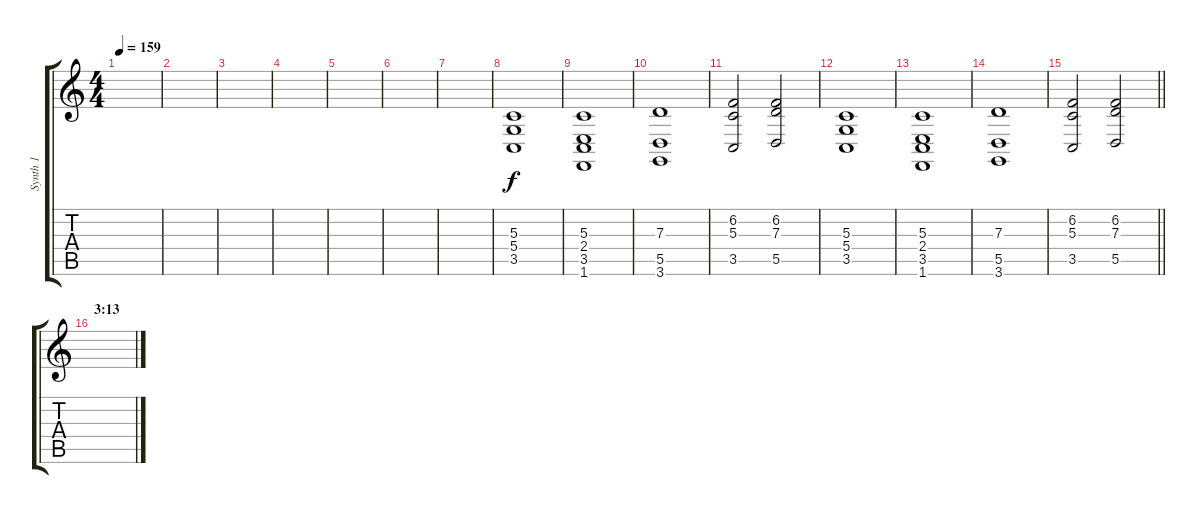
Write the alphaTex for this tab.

\track ("Synth 1" "Synth 1") {instrument pad4choir}
\staff {score tabs}
\tuning (E4 B3 G3 D3 A2 E2) {hide}
\ts (4 4)
\tempo 159
\clef g2
\ks c
|
|
|
|
|
|
|
(5.3 5.4 3.5).1 |
(5.3 2.4 3.5 1.6).1 |
(7.3 5.5 3.6).1 |
(6.2 5.3 3.5).2 (6.2 7.3 5.5).2 |
(5.3 5.4 3.5).1 |
(5.3 2.4 3.5 1.6).1 |
(7.3 5.5 3.6).1 |
\barLineRight lightlight
(6.2 5.3 3.5).2 (6.2 7.3 5.5).2 |
\section ("" "3:13")
